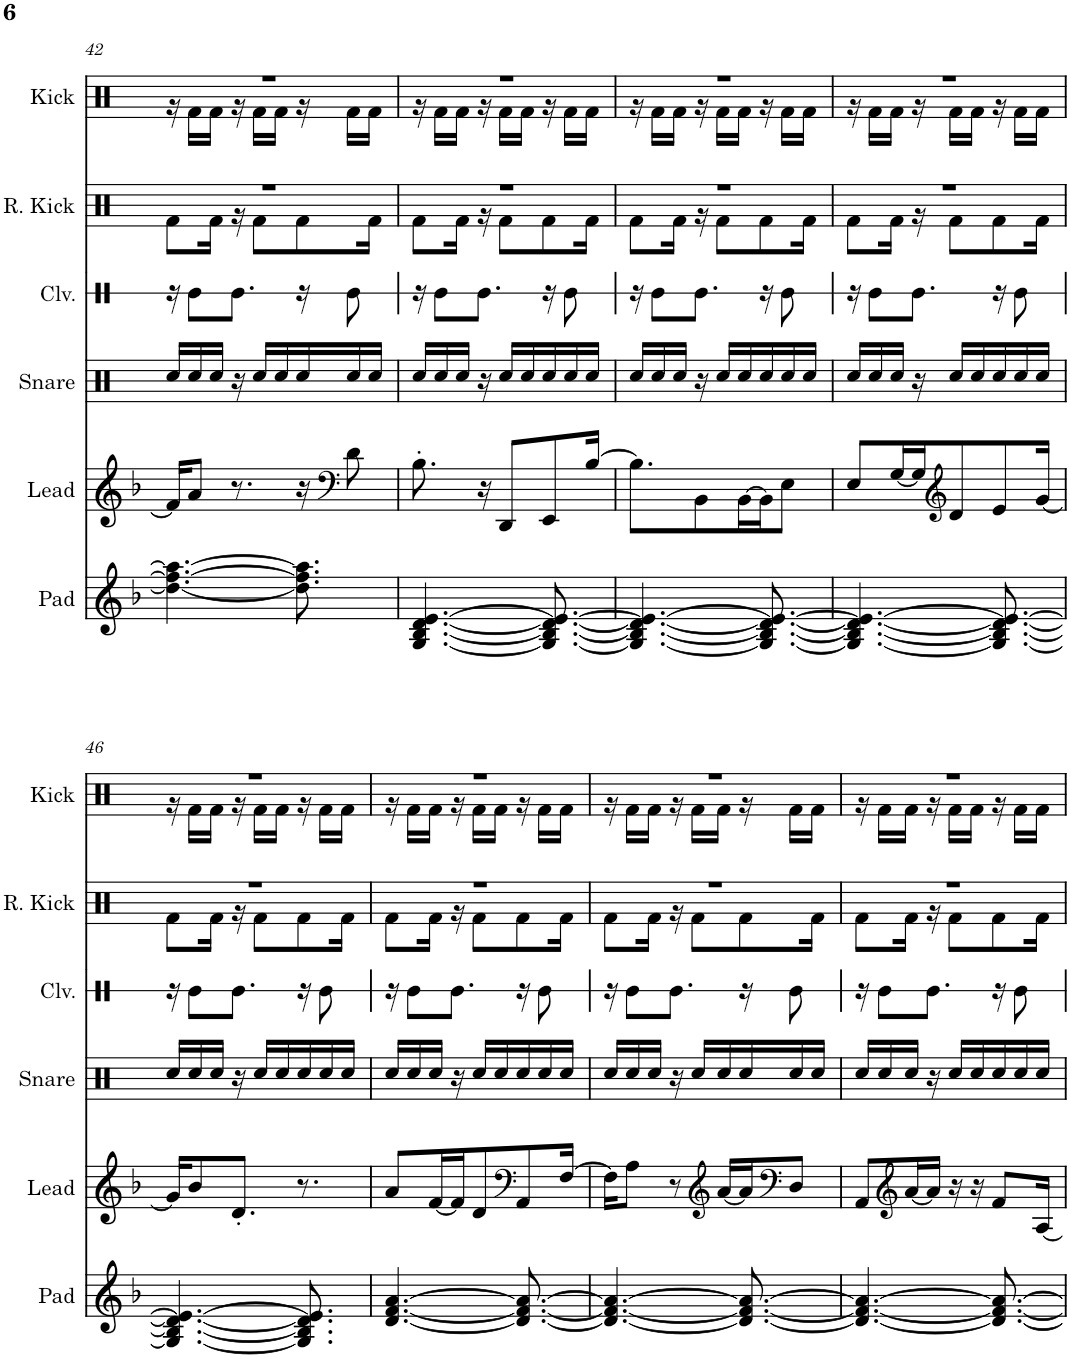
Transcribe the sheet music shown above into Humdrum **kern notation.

**kern	**kern	**kern	**kern	**kern	**kern
*part6	*part5	*part4	*part3	*part2	*part1
*staff6	*staff5	*staff4	*staff3	*staff2	*staff1
*I"Pad	*I"Lead	*I"Snare	*I"Claves	*I"Reverb Kick	*I"Kick
*I'Pad	*I'Lead	*I'Snare	*I'Clv.	*I'R. Kick	*I'Kick
!!LO:PB:g=z
*clefG2	*clefG2	*clefX	*clefX	*clefX	*clefX
*k[b-]	*k[b-]	*k[b-]	*k[b-]	*k[b-]	*k[b-]
*M9/16	*M9/16	*M9/16	*M9/16	*M9/16	*M9/16
=42	=42	=42	=42	=42	=42
*	*	*	*	*^	*^
4.dd\_ 4.ff\_ 4.aa\_	16f/KL]	16Rcc/LL	16r	16%9r	8Rf\L	16%9r	16r
.	8a/J	16Rcc/	8Re\L	.	.	.	16Rf\LL
.	.	16Rcc/JJ	.	.	16Rf\Jk	.	16Rf\JJ
.	8.r	16r	8.Re\J	.	16r	.	16r
.	.	16Rcc/LL	.	.	8Rf\L	.	16Rf\LL
.	.	16Rcc/	.	.	.	.	16Rf\JJ
8.dd\] 8.ff\] 8.aa\]	16r	16Rcc/	16r	.	8Rf\	.	16r
*	*clefF4	*	*	*	*	*	*
.	8d\	16Rcc/	8Re\	.	.	.	16Rf\LL
.	.	16Rcc/JJ	.	.	16Rf\Jk	.	16Rf\JJ
=43	=43	=43	=43	=43	=43	=43	=43
[4.G/ [4.B-/ [4.d/ [4.e/	8.B-'\	16Rcc/LL	16r	16%9r	8Rf\L	16%9r	16r
.	.	16Rcc/	8Re\L	.	.	.	16Rf\LL
.	.	16Rcc/JJ	.	.	16Rf\Jk	.	16Rf\JJ
.	16r	16r	8.Re\J	.	16r	.	16r
.	8DD/L	16Rcc/LL	.	.	8Rf\L	.	16Rf\LL
.	.	16Rcc/	.	.	.	.	16Rf\JJ
8.G/_ 8.B-/_ 8.d/_ 8.e/_	8EE/	16Rcc/	16r	.	8Rf\	.	16r
.	.	16Rcc/	8Re\	.	.	.	16Rf\LL
.	[16B-/Jk	16Rcc/JJ	.	.	16Rf\Jk	.	16Rf\JJ
=44	=44	=44	=44	=44	=44	=44	=44
4.G/_ 4.B-/_ 4.d/_ 4.e/_	8.B-\L]	16Rcc/LL	16r	16%9r	8Rf\L	16%9r	16r
.	.	16Rcc/	8Re\L	.	.	.	16Rf\LL
.	.	16Rcc/JJ	.	.	16Rf\Jk	.	16Rf\JJ
.	8BB-\	16r	8.Re\J	.	16r	.	16r
.	.	16Rcc/LL	.	.	8Rf\L	.	16Rf\LL
.	[16BB-\L	16Rcc/	.	.	.	.	16Rf\JJ
8.G/_ 8.B-/_ 8.d/_ 8.e/_	16BB-\J]	16Rcc/	16r	.	8Rf\	.	16r
.	8E\J	16Rcc/	8Re\	.	.	.	16Rf\LL
.	.	16Rcc/JJ	.	.	16Rf\Jk	.	16Rf\JJ
=45	=45	=45	=45	=45	=45	=45	=45
4.G/_ 4.B-/_ 4.d/_ 4.e/_	8E/L	16Rcc/LL	16r	16%9r	8Rf\L	16%9r	16r
.	.	16Rcc/	8Re\L	.	.	.	16Rf\LL
.	[16G/L	16Rcc/JJ	.	.	16Rf\Jk	.	16Rf\JJ
.	16G/J]	16r	8.Re\J	.	16r	.	16r
*	*clefG2	*	*	*	*	*	*
.	8d/	16Rcc/LL	.	.	8Rf\L	.	16Rf\LL
.	.	16Rcc/	.	.	.	.	16Rf\JJ
8.G/_ 8.B-/_ 8.d/_ 8.e/_	8e/	16Rcc/	16r	.	8Rf\	.	16r
.	.	16Rcc/	8Re\	.	.	.	16Rf\LL
.	[16g/Jk	16Rcc/JJ	.	.	16Rf\Jk	.	16Rf\JJ
!!LO:LB:g=z	!!
=46	=46	=46	=46	=46	=46	=46	=46
4.G/_ 4.B-/_ 4.d/_ 4.e/_	16g/KL]	16Rcc/LL	16r	16%9r	8Rf\L	16%9r	16r
.	8b-/	16Rcc/	8Re\L	.	.	.	16Rf\LL
.	.	16Rcc/JJ	.	.	16Rf\Jk	.	16Rf\JJ
.	8.d'/J	16r	8.Re\J	.	16r	.	16r
.	.	16Rcc/LL	.	.	8Rf\L	.	16Rf\LL
.	.	16Rcc/	.	.	.	.	16Rf\JJ
8.G/] 8.B-/] 8.d/] 8.e/]	8.r	16Rcc/	16r	.	8Rf\	.	16r
.	.	16Rcc/	8Re\	.	.	.	16Rf\LL
.	.	16Rcc/JJ	.	.	16Rf\Jk	.	16Rf\JJ
=47	=47	=47	=47	=47	=47	=47	=47
[4.d/ [4.f/ [4.a/	8a/L	16Rcc/LL	16r	16%9r	8Rf\L	16%9r	16r
.	.	16Rcc/	8Re\L	.	.	.	16Rf\LL
.	[16f/L	16Rcc/JJ	.	.	16Rf\Jk	.	16Rf\JJ
.	16f/J]	16r	8.Re\J	.	16r	.	16r
.	8d/	16Rcc/LL	.	.	8Rf\L	.	16Rf\LL
.	.	16Rcc/	.	.	.	.	16Rf\JJ
*	*clefF4	*	*	*	*	*	*
8.d/_ 8.f/_ 8.a/_	8AA/	16Rcc/	16r	.	8Rf\	.	16r
.	.	16Rcc/	8Re\	.	.	.	16Rf\LL
.	[16F/Jk	16Rcc/JJ	.	.	16Rf\Jk	.	16Rf\JJ
=48	=48	=48	=48	=48	=48	=48	=48
4.d/_ 4.f/_ 4.a/_	16F\KL]	16Rcc/LL	16r	16%9r	8Rf\L	16%9r	16r
.	8A\J	16Rcc/	8Re\L	.	.	.	16Rf\LL
.	.	16Rcc/JJ	.	.	16Rf\Jk	.	16Rf\JJ
.	8r	16r	8.Re\J	.	16r	.	16r
.	.	16Rcc/LL	.	.	8Rf\L	.	16Rf\LL
*	*clefG2	*	*	*	*	*	*
.	[16a/LL	16Rcc/	.	.	.	.	16Rf\JJ
8.d/_ 8.f/_ 8.a/_	16a/J]	16Rcc/	16r	.	8Rf\	.	16r
*	*clefF4	*	*	*	*	*	*
.	8D/J	16Rcc/	8Re\	.	.	.	16Rf\LL
.	.	16Rcc/JJ	.	.	16Rf\Jk	.	16Rf\JJ
=49	=49	=49	=49	=49	=49	=49	=49
4.d/_ 4.f/_ 4.a/_	8AA/L	16Rcc/LL	16r	16%9r	8Rf\L	16%9r	16r
.	.	16Rcc/	8Re\L	.	.	.	16Rf\LL
*	*clefG2	*	*	*	*	*	*
.	[16a/L	16Rcc/JJ	.	.	16Rf\Jk	.	16Rf\JJ
.	16a/JJ]	16r	8.Re\J	.	16r	.	16r
.	16r	16Rcc/LL	.	.	8Rf\L	.	16Rf\LL
.	16r	16Rcc/	.	.	.	.	16Rf\JJ
8.d/_ 8.f/_ 8.a/_	8f/L	16Rcc/	16r	.	8Rf\	.	16r
.	.	16Rcc/	8Re\	.	.	.	16Rf\LL
.	[16A/Jk	16Rcc/JJ	.	.	16Rf\Jk	.	16Rf\JJ
*	*	*	*	*v	*v	*	*
*	*	*	*	*	*v	*v
=	=	=	=	=	=
*-	*-	*-	*-	*-	*-
